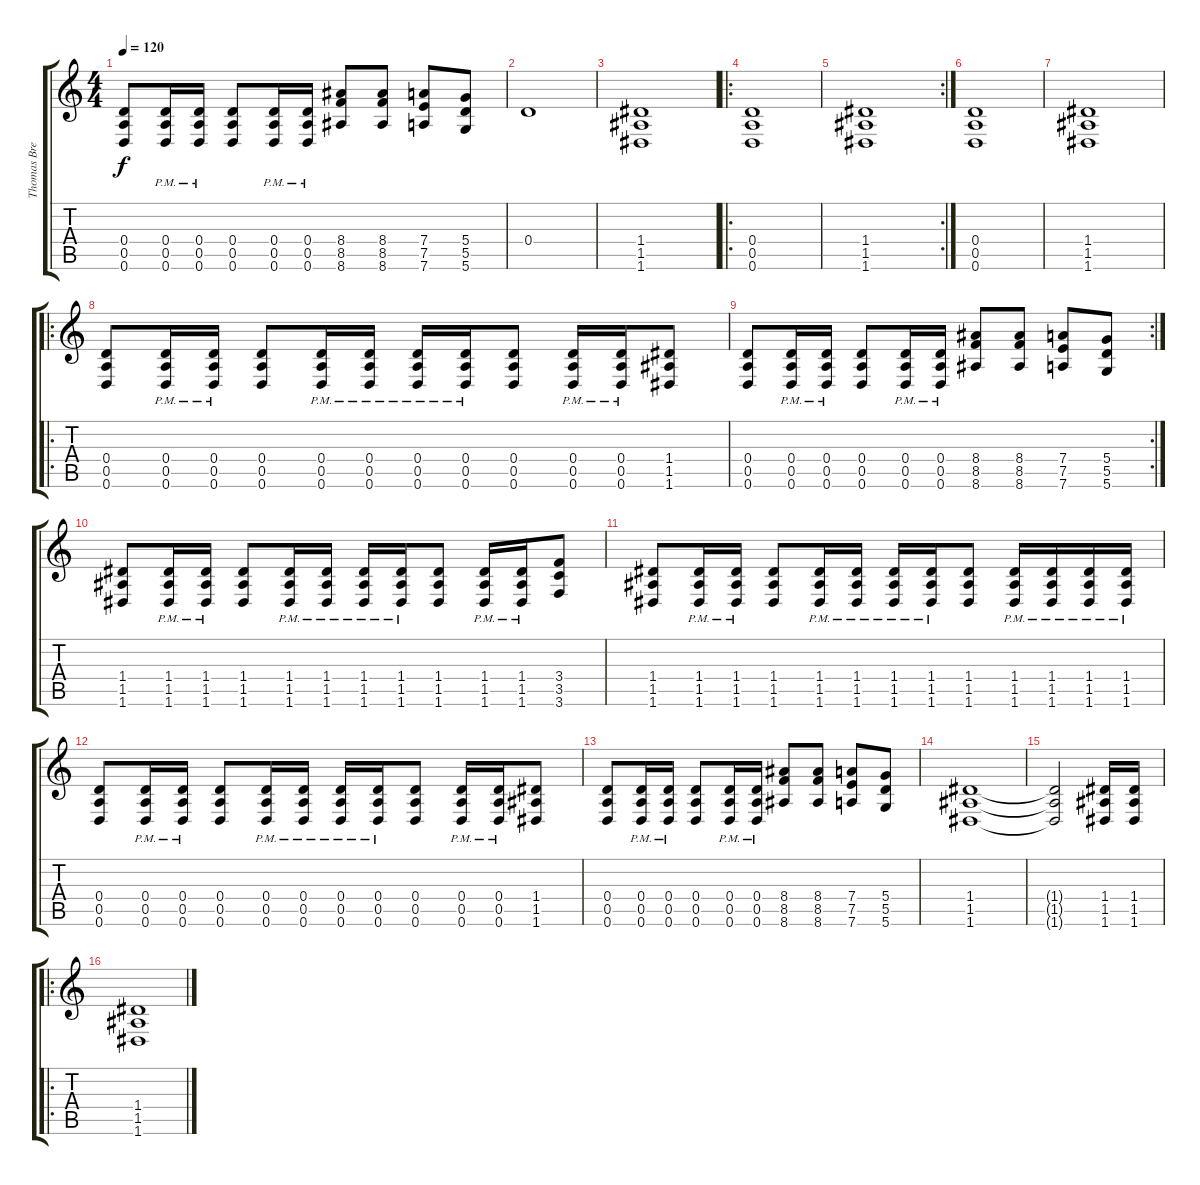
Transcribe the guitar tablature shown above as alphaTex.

\track ("Thomas Bredahl (2 guitar)" "Thomas Bre") {instrument acousticguitarsteel}
\staff {score tabs}
\tuning (E4 B3 G3 D3 A2 D2) {hide}
\ts (4 4)
\tempo 120
\clef g2
\ks c
(0.4 0.5 0.6).8{dy f} (0.4{pm} 0.5{pm} 0.6{pm}).16 (0.4{pm} 0.5{pm} 0.6{pm}).16 (0.4 0.5 0.6).8 (0.4{pm} 0.5{pm} 0.6{pm}).16 (0.4{pm} 0.5{pm} 0.6{pm}).16 (8.4 8.5 8.6).8 (8.4 8.5 8.6).8 (7.4 7.5 7.6).8 (5.4 5.5 5.6).8 |
0.4.1 |
(1.4 1.5 1.6).1 |
\ro
(0.4 0.5 0.6).1 |
\rc 2
(1.4 1.5 1.6).1 |
(0.4 0.5 0.6).1 |
(1.4 1.5 1.6).1 |
\ro
(0.4 0.5 0.6).8 (0.4{pm} 0.5{pm} 0.6{pm}).16 (0.4{pm} 0.5{pm} 0.6{pm}).16 (0.4 0.5 0.6).8 (0.4{pm} 0.5{pm} 0.6{pm}).16 (0.4{pm} 0.5{pm} 0.6{pm}).16 (0.4{pm} 0.5{pm} 0.6{pm}).16 (0.4{pm} 0.5{pm} 0.6{pm}).16 (0.4 0.5 0.6).8 (0.4{pm} 0.5{pm} 0.6{pm}).16 (0.4{pm} 0.5{pm} 0.6{pm}).16 (1.4 1.5 1.6).8 |
\rc 2
(0.4 0.5 0.6).8 (0.4{pm} 0.5{pm} 0.6{pm}).16 (0.4{pm} 0.5{pm} 0.6{pm}).16 (0.4 0.5 0.6).8 (0.4{pm} 0.5{pm} 0.6{pm}).16 (0.4{pm} 0.5{pm} 0.6{pm}).16 (8.4 8.5 8.6).8 (8.4 8.5 8.6).8 (7.4 7.5 7.6).8 (5.4 5.5 5.6).8 |
(1.4 1.5 1.6).8 (1.4{pm} 1.5{pm} 1.6{pm}).16 (1.4{pm} 1.5{pm} 1.6{pm}).16 (1.4 1.5 1.6).8 (1.4{pm} 1.5{pm} 1.6{pm}).16 (1.4{pm} 1.5{pm} 1.6{pm}).16 (1.4{pm} 1.5{pm} 1.6{pm}).16 (1.4{pm} 1.5{pm} 1.6{pm}).16 (1.4 1.5 1.6).8 (1.4{pm} 1.5{pm} 1.6{pm}).16 (1.4{pm} 1.5{pm} 1.6{pm}).16 (3.4 3.5 3.6).8 |
(1.4 1.5 1.6).8 (1.4{pm} 1.5{pm} 1.6{pm}).16 (1.4{pm} 1.5{pm} 1.6{pm}).16 (1.4 1.5 1.6).8 (1.4{pm} 1.5{pm} 1.6{pm}).16 (1.4{pm} 1.5{pm} 1.6{pm}).16 (1.4{pm} 1.5{pm} 1.6{pm}).16 (1.4{pm} 1.5{pm} 1.6{pm}).16 (1.4 1.5 1.6).8 (1.4{pm} 1.5{pm} 1.6{pm}).16 (1.4{pm} 1.5{pm} 1.6{pm}).16 (1.4{pm} 1.5{pm} 1.6{pm}).16 (1.4{pm} 1.5{pm} 1.6{pm}).16 |
(0.4 0.5 0.6).8 (0.4{pm} 0.5{pm} 0.6{pm}).16 (0.4{pm} 0.5{pm} 0.6{pm}).16 (0.4 0.5 0.6).8 (0.4{pm} 0.5{pm} 0.6{pm}).16 (0.4{pm} 0.5{pm} 0.6{pm}).16 (0.4{pm} 0.5{pm} 0.6{pm}).16 (0.4{pm} 0.5{pm} 0.6{pm}).16 (0.4 0.5 0.6).8 (0.4{pm} 0.5{pm} 0.6{pm}).16 (0.4{pm} 0.5{pm} 0.6{pm}).16 (1.4 1.5 1.6).8 |
(0.4 0.5 0.6).8 (0.4{pm} 0.5{pm} 0.6{pm}).16 (0.4{pm} 0.5{pm} 0.6{pm}).16 (0.4 0.5 0.6).8 (0.4{pm} 0.5{pm} 0.6{pm}).16 (0.4{pm} 0.5{pm} 0.6{pm}).16 (8.4 8.5 8.6).8 (8.4 8.5 8.6).8 (7.4 7.5 7.6).8 (5.4 5.5 5.6).8 |
(1.4 1.5 1.6).1 |
(1.4{t} 1.5{t} 1.6{t}).2 (1.4 1.5 1.6).16 (1.4 1.5 1.6).16 |
\ro
(1.4 1.5 1.6).1
